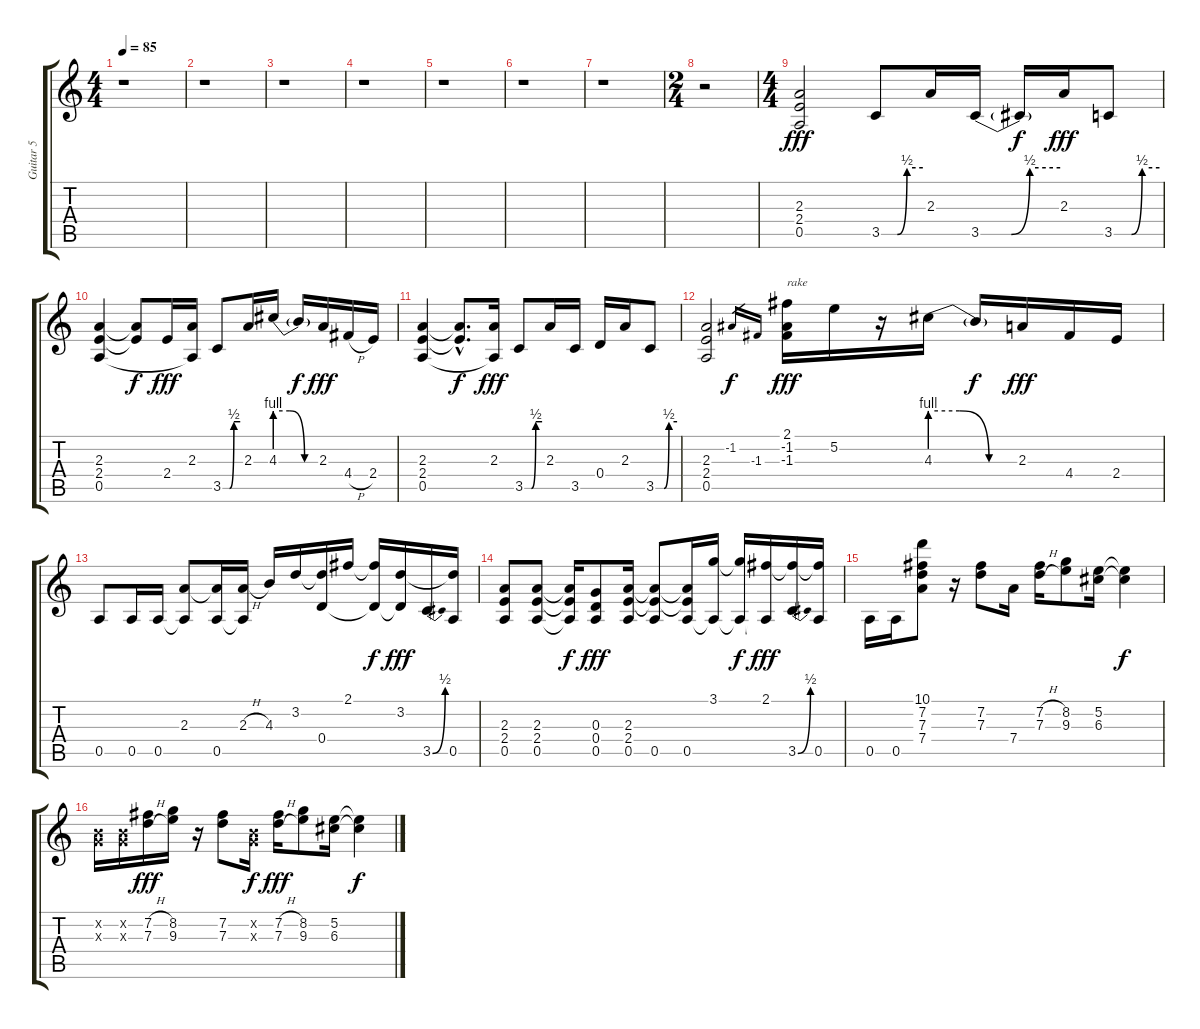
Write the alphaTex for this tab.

\track ("Guitar 5" "Guitar 5") {instrument distortionguitar}
\staff {score tabs}
\tuning (E4 B3 G3 D3 A2 E2) {hide}
\ts (4 4)
\tempo 85
\clef g2
\ks c
r.1{dy fff instrument distortionguitar} |
r.1 |
r.1 |
r.1 |
r.1 |
r.1 |
r.1 |
\ts (2 4)
r.2 |
\ts (4 4)
(2.3 2.4 0.5).2 3.5{be (custom 0 0 23 0 37 2 60 2)}.8 2.3.16 3.5{be (custom 0 0 23 0 37 2 60 2)}.16 3.5{t}.16{dy f} 2.3.16{dy fff} 3.5{be (custom 0 0 23 0 37 2 60 2)}.8 |
(2.3 2.4 0.5).4 (2.3{t} 2.4{t}).8{dy f} 2.4.16{dy fff} (2.3 0.5{t}).16 3.5{be (custom 0 0 23 0 38 2 60 2)}.8 2.3.16 4.3{be (custom 0 4 20 4 40 0 60 0)}.16 4.3{t}.16{dy f} 2.3.16{dy fff} 4.4{h}.16 2.4.16 |
(2.3 2.4 0.5).4 (2.3{hac t} 2.4{hac t}).8{d dy f} (2.3 0.5{t}).16{dy fff} 3.5{be (custom 0 0 23 0 38 2 60 2)}.8 2.3.16 3.5.16 0.4.16 2.3.16 3.5{be (custom 0 0 23 0 37 2 60 2)}.8 |
(2.3 2.4 0.5).2 -1.2.16{gr dy f} -1.3.16{gr} (2.1 -1.2 -1.3).16{txt "rake" dy fff} 5.2.16 r.16 4.3{be (custom 0 4 20 4 40 0 60 0)}.16 4.3{t}.16{dy f} 2.3.16{dy fff} 4.4.16 2.4.16 |
0.5.8 0.5.16 0.5.16 (2.3 0.5{t}).8 (2.3{t} 0.5).16 (2.3{h} 0.5{t}).16 4.3.16 3.2.16 (3.2{t} 0.4).16 2.1.16 (2.1{t} 0.4{t}).16{dy f} (3.2 0.4{t}).16{dy fff} 3.5{be (bend 0 0 60 2)}.16 (3.2{t} 0.5).16 |
(2.3 2.4 0.5).8 (2.3 2.4 0.5).8 (2.3{t} 2.4{t} 0.5{t}).16{dy f} (0.3 0.4 0.5).8{dy fff} (2.3 2.4 0.5).16 (2.3{t} 2.4{t} 0.5).8 (2.3{t} 2.4{t} 0.5).16 (3.1 0.5{t}).16 (3.1{t} 0.5{t}).16{dy f} (2.1 0.5{t}).16{dy fff} (2.1{t} 3.5{be (bend 0 0 60 2)}).16 (2.1{t} 0.5).16 |
0.5.16 0.5.16 (10.1 7.2 7.3 7.4).8 r.16 (7.2 7.3).8 7.4.16 (7.2{h} 7.3{h}).16 (8.2 9.3).8 (5.2 6.3).16 (5.2{t} 6.3{t}).4{dy f} |
(0.2{x} 0.3{x}).16 (0.2{x} 0.3{x}).16 (7.2{h} 7.3{h}).16{dy fff} (8.2 9.3).16 r.16 (7.2 7.3).8 (0.2{x} 0.3{x}).16{dy f} (7.2{h} 7.3{h}).16{dy fff} (8.2 9.3).8 (5.2 6.3).16 (5.2{t} 6.3{t}).4{dy f}
